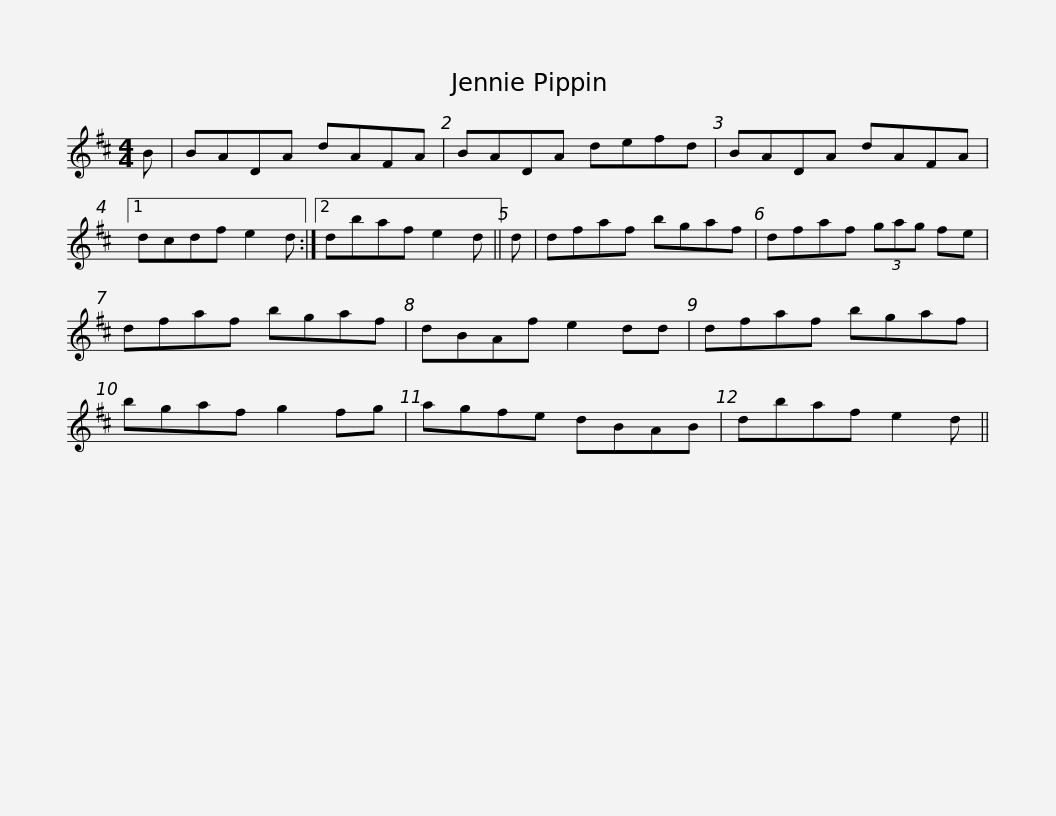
X:1
L:1/8
M:4/4
I:linebreak $
K:D
V:1 treble
V:1
 B | BADA dAFA | BADA defd | BADA dAFA |1 dcdf e2 d :|2 %5
 dbaf e2 d || d |$ dfaf bgaf | dfaf (3gag fe | dfaf bgaf | %10
 dBAf e2 dd | dfaf bgaf |$ bgaf g2 fg | agfe dBAB | dbaf e2 d || %15
